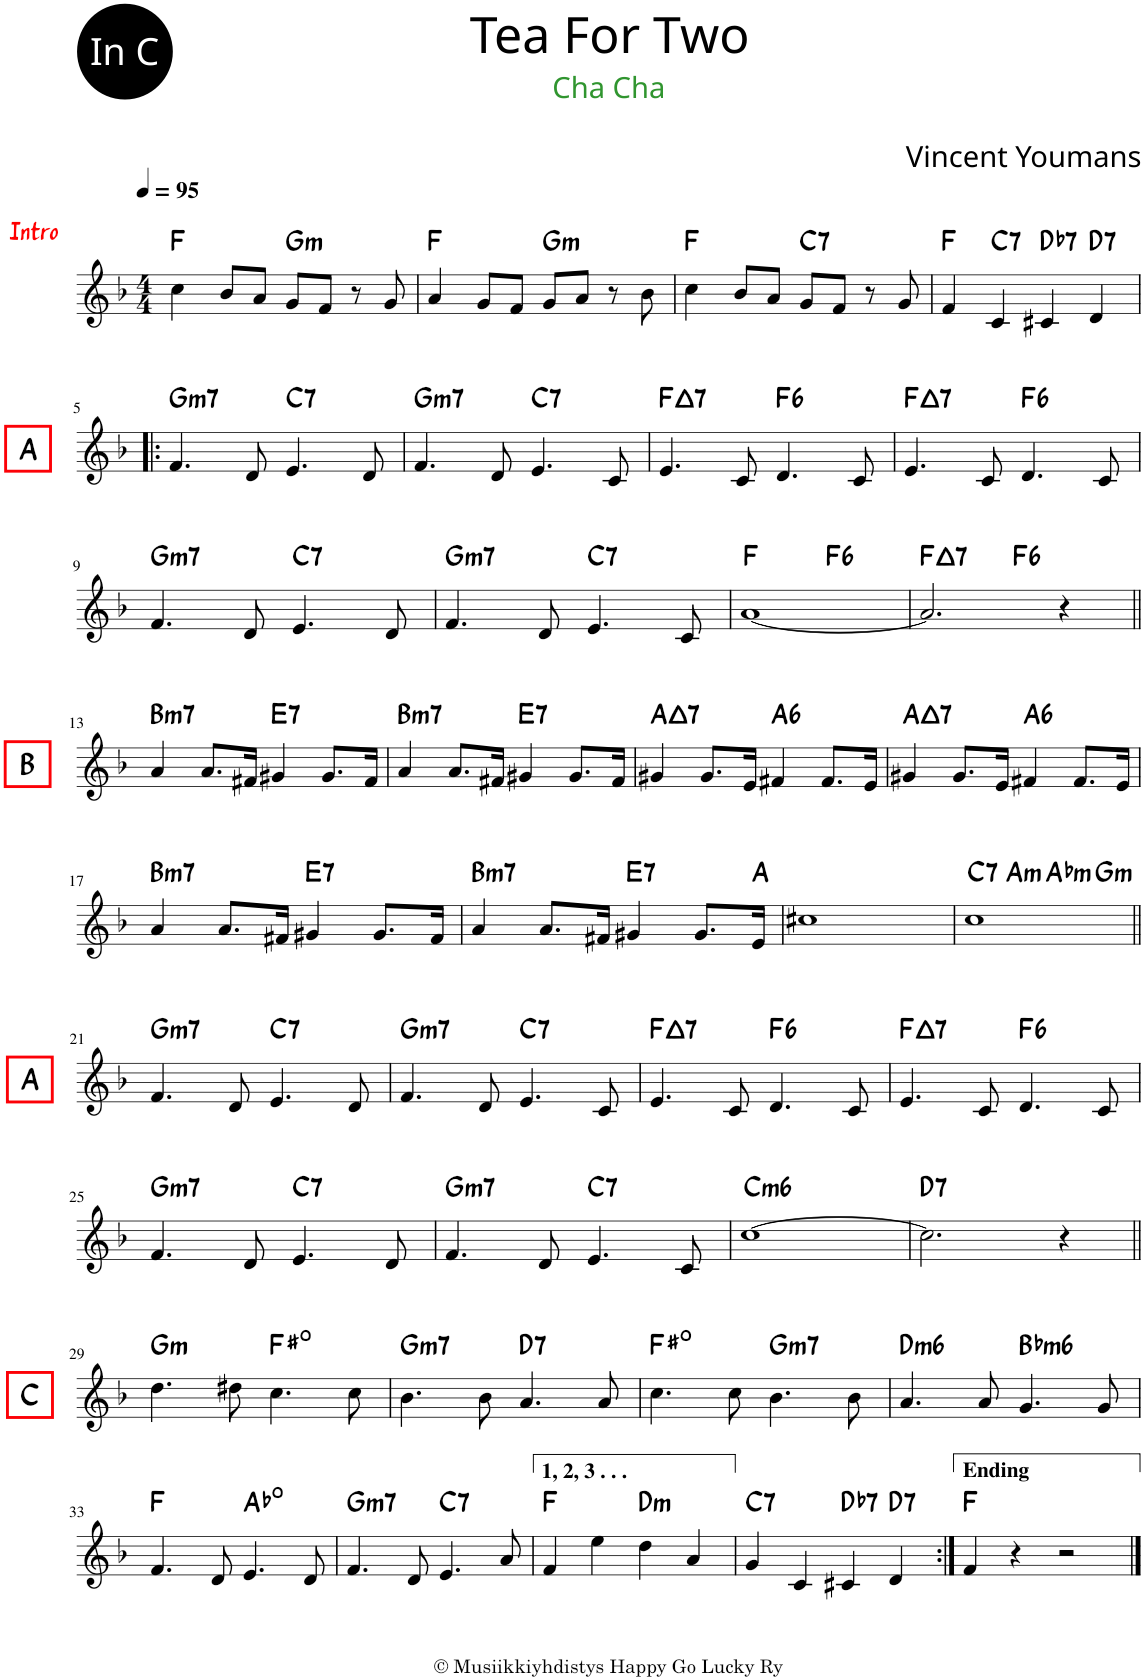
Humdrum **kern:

**kern	**harte
*part1	*part1
*staff1	*
*I"Piano	*
*I'Pno.	*
*clefG2	*
*k[b-]	*
*M4/4	*
*MM95	*
=1	=1
!LO:TX:a:color=#FF0000:t=Intro	!
4cc\	F:maj
8b-/L	.
8a/J	.
!	!LO:H:kt=m
8g/L	G:min
8f/J	.
8r	.
8g/	.
=2	=2
4a/	F:maj
8g/L	.
8f/J	.
!	!LO:H:kt=m
8g/L	G:min
8a/J	.
8r	.
8b-\	.
=3	=3
4cc\	F:maj
8b-/L	.
8a/J	.
!	!LO:H:kt=7
8g/L	C:7
8f/J	.
8r	.
8g/	.
=4	=4
4f/	F:maj
!	!LO:H:kt=7
4c/	C:7
!	!LO:H:kt=7
4c#X/	Db:7
!	!LO:H:kt=7
4d/	D:7
!!LO:LB:g=z
=5!|:	=5!|:
!LO:TX:a:B:t=A	!LO:H:kt=m7
4.f/	G:min7
8d/	.
!	!LO:H:kt=7
4.e/	C:7
8d/	.
=6	=6
!	!LO:H:kt=m7
4.f/	G:min7
8d/	.
!	!LO:H:kt=7
4.e/	C:7
8c/	.
=7	=7
!	!LO:H:kt=7
4.e/	F:maj7
8c/	.
!	!LO:H:kt=6
4.d/	F:maj6
8c/	.
=8	=8
!	!LO:H:kt=7
4.e/	F:maj7
8c/	.
!	!LO:H:kt=6
4.d/	F:maj6
8c/	.
!!LO:LB:g=z
=9	=9
!	!LO:H:kt=m7
4.f/	G:min7
8d/	.
!	!LO:H:kt=7
4.e/	C:7
8d/	.
=10	=10
!	!LO:H:kt=m7
4.f/	G:min7
8d/	.
!	!LO:H:kt=7
4.e/	C:7
8c/	.
=11	=11
*^	*
[1a	2ryy	F:maj
!	!	!LO:H:kt=6
.	2ryy	F:maj6
=12	=12	=12
!	!	!LO:H:kt=7
2.a/]	2ryy	F:maj7
!	!	!LO:H:kt=6
.	2ryy	F:maj6
4r	.	.
!!LO:LB:g=z	!!
=13||	=13||	=13||
!LO:TX:a:B:t=B	!	!LO:H:kt=m7
*v	*v	*
4a/	B:min7
8.a/L	.
16f#X/Jk	.
!	!LO:H:kt=7
4g#X/	E:7
8.g#/L	.
16f#/Jk	.
=14	=14
!	!LO:H:kt=m7
4a/	B:min7
8.a/L	.
16f#X/Jk	.
!	!LO:H:kt=7
4g#X/	E:7
8.g#/L	.
16f#/Jk	.
=15	=15
!	!LO:H:kt=7
4g#X/	A:maj7
8.g#/L	.
16e/Jk	.
!	!LO:H:kt=6
4f#X/	A:maj6
8.f#/L	.
16e/Jk	.
=16	=16
!	!LO:H:kt=7
4g#X/	A:maj7
8.g#/L	.
16e/Jk	.
!	!LO:H:kt=6
4f#X/	A:maj6
8.f#/L	.
16e/Jk	.
!!LO:LB:g=z
=17	=17
!	!LO:H:kt=m7
4a/	B:min7
8.a/L	.
16f#X/Jk	.
!	!LO:H:kt=7
4g#X/	E:7
8.g#/L	.
16f#/Jk	.
=18	=18
!	!LO:H:kt=m7
4a/	B:min7
8.a/L	.
16f#X/Jk	.
!	!LO:H:kt=7
4g#X/	E:7
8.g#/L	.
16e/Jk	A:maj
=19	=19
1cc#X	.
=20	=20
!	!LO:H:kt=7
*^	*
*	*^	*
*	*	*^	*
1cc	4ryy	2ryy	2.ryy	C:7
!	!	!	!	!LO:H:kt=m
.	2.ryy	.	.	A:min
!	!	!	!	!LO:H:kt=m
.	.	2ryy	.	Ab:min
!	!	!	!	!LO:H:kt=m
.	.	.	4ryy	G:min
!!LO:LB:g=z	!!	!!	!!
=21||	=21||	=21||	=21||	=21||
!LO:TX:a:B:t=A	!	!	!	!LO:H:kt=m7
*v	*v	*v	*v	*
4.f/	G:min7
8d/	.
!	!LO:H:kt=7
4.e/	C:7
8d/	.
=22	=22
!	!LO:H:kt=m7
4.f/	G:min7
8d/	.
!	!LO:H:kt=7
4.e/	C:7
8c/	.
=23	=23
!	!LO:H:kt=7
4.e/	F:maj7
8c/	.
!	!LO:H:kt=6
4.d/	F:maj6
8c/	.
=24	=24
!	!LO:H:kt=7
4.e/	F:maj7
8c/	.
!	!LO:H:kt=6
4.d/	F:maj6
8c/	.
!!LO:LB:g=z
=25	=25
!	!LO:H:kt=m7
4.f/	G:min7
8d/	.
!	!LO:H:kt=7
4.e/	C:7
8d/	.
=26	=26
!	!LO:H:kt=m7
4.f/	G:min7
8d/	.
!	!LO:H:kt=7
4.e/	C:7
8c/	.
=27	=27
!	!LO:H:kt=m6
[1cc	C:min6
=28	=28
!	!LO:H:kt=7
2.cc\]	D:7
4r	.
!!LO:LB:g=z
=29||	=29||
!LO:TX:a:B:t=C	!LO:H:kt=m
4.dd\	G:min
8dd#X\	.
4.cc\	F#:dim
8cc\	.
=30	=30
!	!LO:H:kt=m7
4.b-\	G:min7
8b-\	.
!	!LO:H:kt=7
4.a/	D:7
8a/	.
=31	=31
4.cc\	F#:dim
8cc\	.
!	!LO:H:kt=m7
4.b-\	G:min7
8b-\	.
=32	=32
!	!LO:H:kt=m6
4.a/	D:min6
8a/	.
!	!LO:H:kt=m6
4.g/	Bb:min6
8g/	.
!!LO:LB:g=z
=33	=33
4.f/	F:maj
8d/	.
4.e/	Ab:dim
8d/	.
=34	=34
!	!LO:H:kt=m7
4.f/	G:min7
8d/	.
!	!LO:H:kt=7
4.e/	C:7
8a/	.
=35	=35
4f/	F:maj
4ee\	.
!	!LO:H:kt=m
4dd\	D:min
4a/	.
=36	=36
!	!LO:H:kt=7
4g/	C:7
4c/	.
!	!LO:H:kt=7
4c#X/	Db:7
!	!LO:H:kt=7
4d/	D:7
=37:|!	=37:|!
4f/	F:maj
4r	.
2r	.
==	==
*-	*-
